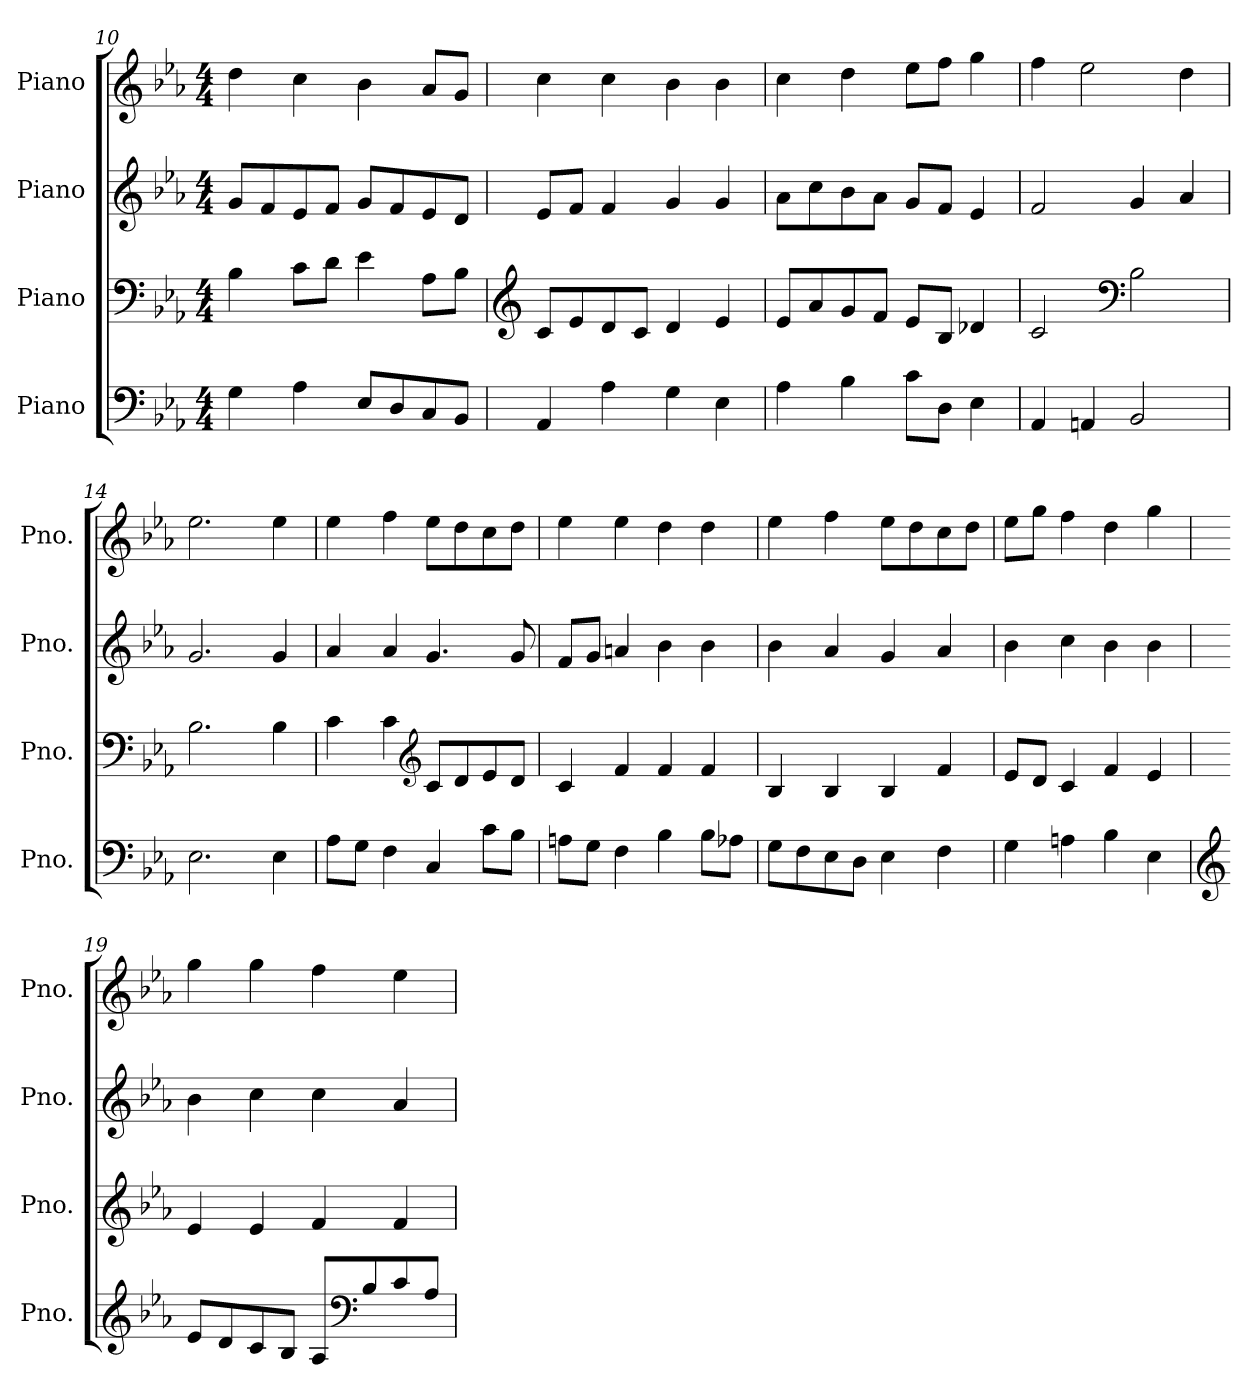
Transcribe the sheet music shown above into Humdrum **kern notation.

**kern	**kern	**kern	**kern
*part4	*part3	*part2	*part1
*staff4	*staff3	*staff2	*staff1
*I"Piano	*I"Piano	*I"Piano	*I"Piano
*I'Pno.	*I'Pno.	*I'Pno.	*I'Pno.
*clefF4	*clefF4	*clefG2	*clefG2
*k[b-e-a-]	*k[b-e-a-]	*k[b-e-a-]	*k[b-e-a-]
*M4/4	*M4/4	*M4/4	*M4/4
=10	=10	=10	=10
4G\	4B-\	8g/L	4dd\
.	.	8f/	.
4A-\	8c\L	8e-/	4cc\
.	8d\J	8f/J	.
8E-/L	4e-\	8g/L	4b-\
8D/	.	8f/	.
8C/	8A-\L	8e-/	8a-/L
8BB-/J	8B-\J	8d/J	8g/J
!!LO:LB:g=z
=11	=11	=11	=11
*	*clefG2	*	*
4AA-/	8c/L	8e-/L	4cc\
.	8e-/	8f/J	.
4A-\	8d/	4f/	4cc\
.	8c/J	.	.
4G\	4d/	4g/	4b-\
4E-\	4e-/	4g/	4b-\
=12	=12	=12	=12
4A-\	8e-/L	8a-\L	4cc\
.	8a-/	8cc\	.
4B-\	8g/	8b-\	4dd\
.	8f/J	8a-\J	.
8c\L	8e-/L	8g/L	8ee-\L
8D\J	8B-/J	8f/J	8ff\J
4E-\	4d-X/	4e-/	4gg\
=13	=13	=13	=13
4AA-/	2c/	2f/	4ff\
4AAn/	.	.	2ee-\
*	*clefF4	*	*
2BB-/	2B-\	4g/	.
.	.	4a-/	4dd\
=14	=14	=14	=14
2.E-\	2.B-\	2.g/	2.ee-\
4E-\	4B-\	4g/	4ee-\
=15	=15	=15	=15
8A-\L	4c\	4a-/	4ee-\
8G\J	.	.	.
4F\	4c\	4a-/	4ff\
*	*clefG2	*	*
4C/	8c/L	4.g/	8ee-\L
.	8d/	.	8dd\
8c\L	8e-/	.	8cc\
8B-\J	8d/J	8g/	8dd\J
=16	=16	=16	=16
8An\L	4c/	8f/L	4ee-\
8G\J	.	8g/J	.
4F\	4f/	4an/	4ee-\
4B-\	4f/	4b-\	4dd\
8B-\L	4f/	4b-\	4dd\
8A-X\J	.	.	.
!!LO:PB:g=z
=17	=17	=17	=17
8G\L	4B-/	4b-\	4ee-\
8F\	.	.	.
8E-\	4B-/	4a-/	4ff\
8D\J	.	.	.
4E-\	4B-/	4g/	8ee-\L
.	.	.	8dd\
4F\	4f/	4a-/	8cc\
.	.	.	8dd\J
=18	=18	=18	=18
4G\	8e-/L	4b-\	8ee-\L
.	8d/J	.	8gg\J
4An\	4c/	4cc\	4ff\
4B-\	4f/	4b-\	4dd\
4E-\	4e-/	4b-\	4gg\
=19	=19	=19	=19
*clefG2	*	*	*
8e-/L	4e-/	4b-\	4gg\
8d/	.	.	.
8c/	4e-/	4cc\	4gg\
8B-/J	.	.	.
8A-/L	4f/	4cc\	4ff\
*clefF4	*	*	*
8B-/	.	.	.
8c/	4f/	4a-/	4ee-\
8A-/J	.	.	.
=	=	=	=
*-	*-	*-	*-
